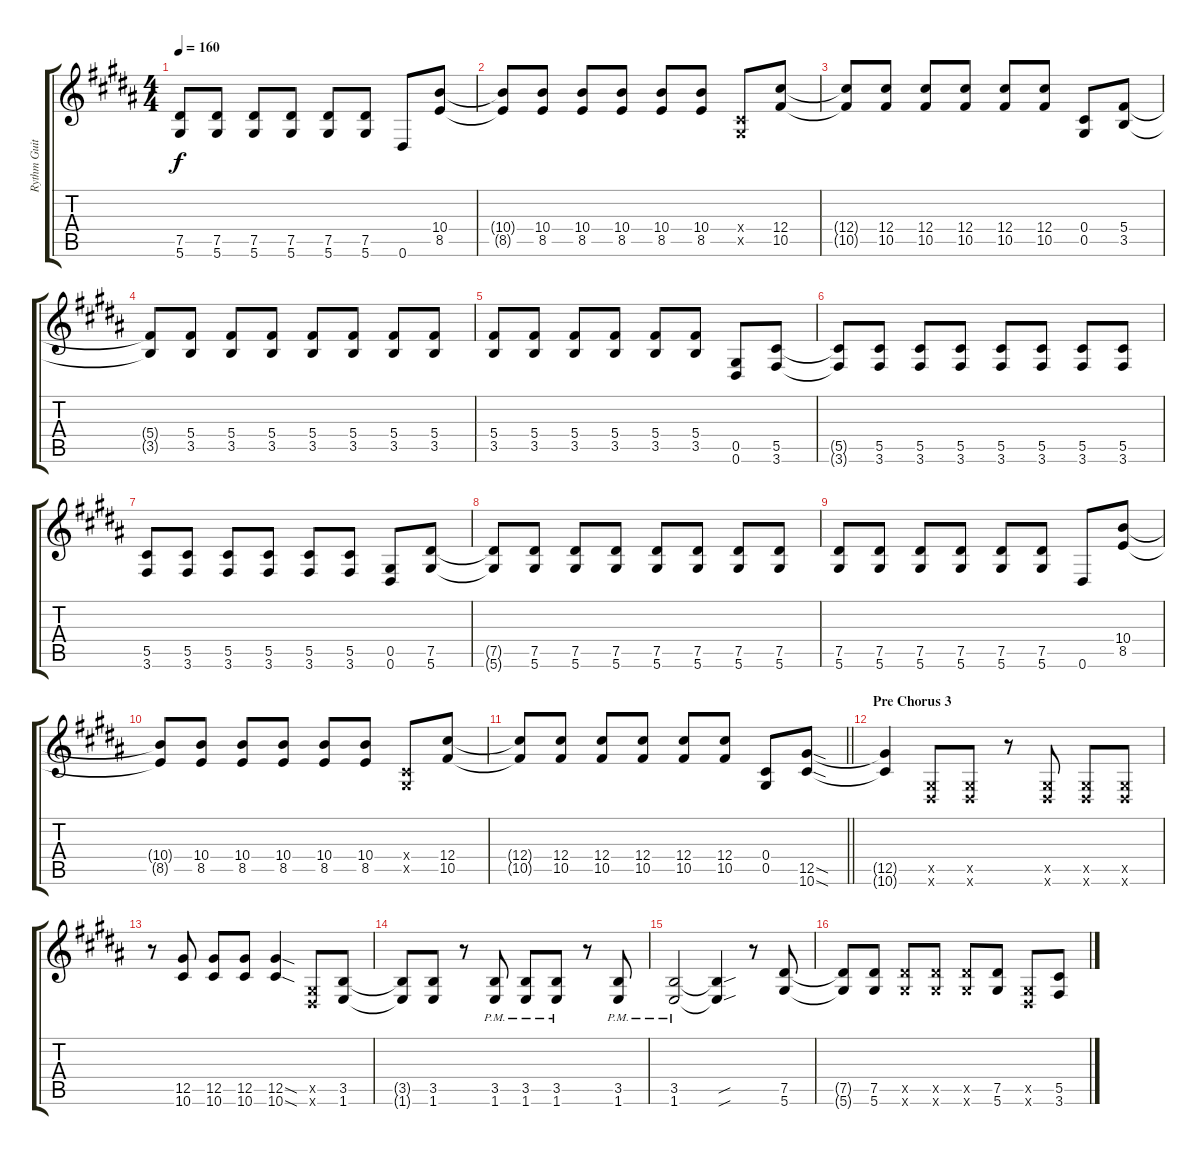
\track ("Rythm Guitar" "Rythm Guit") {instrument overdrivenguitar}
\staff {score tabs}
\tuning (Eb4 Bb3 Gb3 Db3 Ab2 Eb2) {hide}
\ts (4 4)
\tempo 160
\clef g2
\ks b
(7.5 5.6).8{dy f} (7.5 5.6).8 (7.5 5.6).8 (7.5 5.6).8 (7.5 5.6).8 (7.5 5.6).8 0.6.8 (10.4 8.5).8 |
(10.4{t} 8.5{t}).8 (10.4 8.5).8 (10.4 8.5).8 (10.4 8.5).8 (10.4 8.5).8 (10.4 8.5).8 (0.4{x} 0.5{x}).8 (12.4 10.5).8 |
(12.4{t} 10.5{t}).8 (12.4 10.5).8 (12.4 10.5).8 (12.4 10.5).8 (12.4 10.5).8 (12.4 10.5).8 (0.4 0.5).8 (5.4 3.5).8 |
(5.4{t} 3.5{t}).8 (5.4 3.5).8 (5.4 3.5).8 (5.4 3.5).8 (5.4 3.5).8 (5.4 3.5).8 (5.4 3.5).8 (5.4 3.5).8 |
(5.4 3.5).8 (5.4 3.5).8 (5.4 3.5).8 (5.4 3.5).8 (5.4 3.5).8 (5.4 3.5).8 (0.5 0.6).8 (5.5 3.6).8 |
(5.5{t} 3.6{t}).8 (5.5 3.6).8 (5.5 3.6).8 (5.5 3.6).8 (5.5 3.6).8 (5.5 3.6).8 (5.5 3.6).8 (5.5 3.6).8 |
(5.5 3.6).8 (5.5 3.6).8 (5.5 3.6).8 (5.5 3.6).8 (5.5 3.6).8 (5.5 3.6).8 (0.5 0.6).8 (7.5 5.6).8 |
(7.5{t} 5.6{t}).8 (7.5 5.6).8 (7.5 5.6).8 (7.5 5.6).8 (7.5 5.6).8 (7.5 5.6).8 (7.5 5.6).8 (7.5 5.6).8 |
(7.5 5.6).8 (7.5 5.6).8 (7.5 5.6).8 (7.5 5.6).8 (7.5 5.6).8 (7.5 5.6).8 0.6.8 (10.4 8.5).8 |
(10.4{t} 8.5{t}).8 (10.4 8.5).8 (10.4 8.5).8 (10.4 8.5).8 (10.4 8.5).8 (10.4 8.5).8 (0.4{x} 0.5{x}).8 (12.4 10.5).8 |
\barLineRight lightlight
(12.4{t} 10.5{t}).8 (12.4 10.5).8 (12.4 10.5).8 (12.4 10.5).8 (12.4 10.5).8 (12.4 10.5).8 (0.4 0.5).8 (12.5{sod} 10.6{sod}).8 |
\section ("" "Pre Chorus 3")
(12.5{t} 10.6{t}).4 (0.5{x} 0.6{x}).8 (0.5{x} 0.6{x}).8 r.8 (0.5{x} 0.6{x}).8 (0.5{x} 0.6{x}).8 (0.5{x} 0.6{x}).8 |
r.8 (12.5 10.6).8 (12.5 10.6).8 (12.5 10.6).8 (12.5{sod} 10.6{sod}).4 (0.5{x} 0.6{x}).8 (3.5 1.6).8 |
(3.5{t} 1.6{t}).8 (3.5 1.6).8 r.8 (3.5{pm} 1.6{pm}).8 (3.5{pm} 1.6{pm}).8 (3.5{pm} 1.6{pm}).8 r.8 (3.5{pm} 1.6{pm}).8 |
(3.5 1.6{pm}).2 (3.5{sou t} 1.6{sou t}).4 r.8 (7.5 5.6).8 |
(7.5{t} 5.6{t}).8 (7.5 5.6).8 (7.5{x} 5.6{x}).8 (7.5{x} 5.6{x}).8 (7.5{x} 5.6{x}).8 (7.5 5.6).8 (0.5{x} 0.6{x}).8 (5.5 3.6).8
